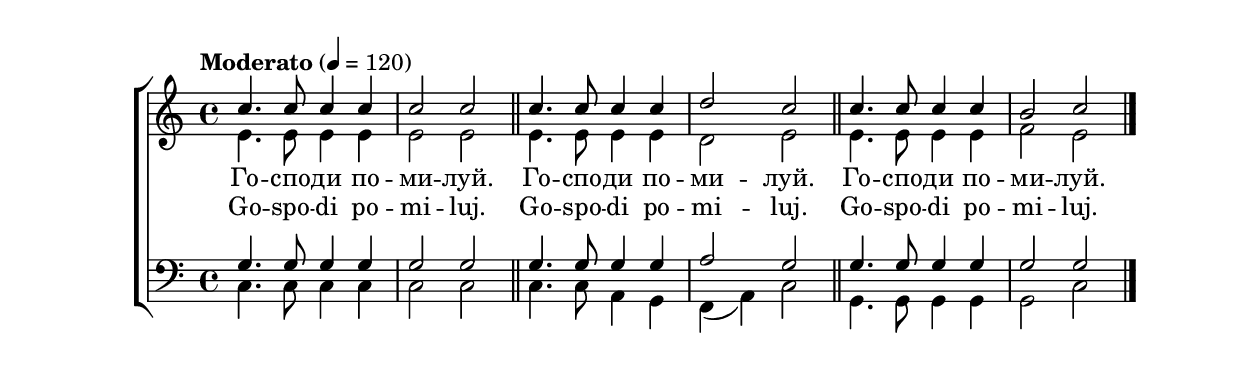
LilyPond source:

\version "2.18.2"

global = {
	\tempo Moderato 4 = 120
}

Cyrillic = \lyricmode {
	Го -- спо -- ди по -- ми -- луй.
	Го -- спо -- ди по -- ми -- луй.
	Го -- спо -- ди по -- ми -- луй.
}

Latin = \lyricmode {
	Go -- spo -- di po -- mi -- luj.
	Go -- spo -- di po -- mi -- luj.
	Go -- spo -- di po -- mi -- luj.
}

sopMusic = \relative {
	c''4. c8 c4 c | c2 c \bar "||"
	c4. c8 c4 c | d2 c \bar "||"
	c4. c8 c4 c | b2 c \bar "|."
}

altoMusic = \relative {
	e'4. e8 e4 e e2 e |
	e4. e8 e4 e d2 e |
	e4. e8 e4 e f2 e
}

tenorMusic = \relative {
	g4. g8 g4 g g2 g |
	g4. g8 g4 g a2 g |
	g4. g8 g4 g g2 g
}

bassMusic = \relative {
	c4. c8 c4 c c2 c |
	c4. c8 a4 g f( a) c2 |
	g4. g8 g4 g g2 c
}

\include "TEMPLATES_DIRECTORY/satb.ily"

